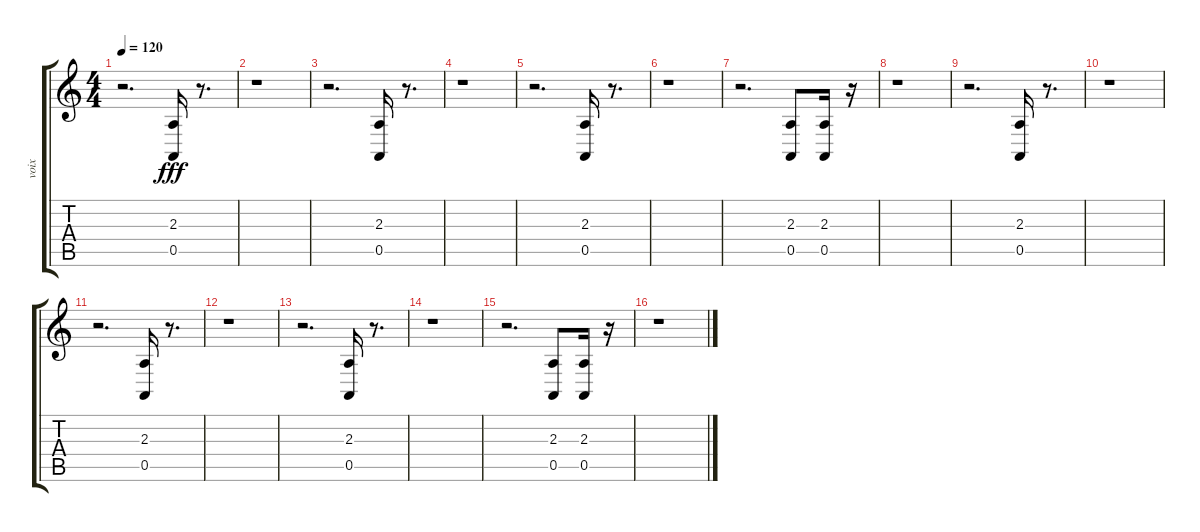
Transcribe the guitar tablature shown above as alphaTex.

\track ("voix" "voix") {instrument choiraahs}
\staff {score tabs}
\tuning (E4 B3 G3 D3 A2 E2) {hide}
\ts (4 4)
\tempo 120
\clef g2
\ks c
r.2{d dy fff} (2.3 0.5).16 r.8{d} |
r.1 |
r.2{d} (2.3 0.5).16 r.8{d} |
r.1 |
r.2{d} (2.3 0.5).16 r.8{d} |
r.1 |
r.2{d} (2.3 0.5).8 (2.3 0.5).16 r.16 |
r.1 |
r.2{d} (2.3 0.5).16 r.8{d} |
r.1 |
r.2{d} (2.3 0.5).16 r.8{d} |
r.1 |
r.2{d} (2.3 0.5).16 r.8{d} |
r.1 |
r.2{d} (2.3 0.5).8 (2.3 0.5).16 r.16 |
r.1
